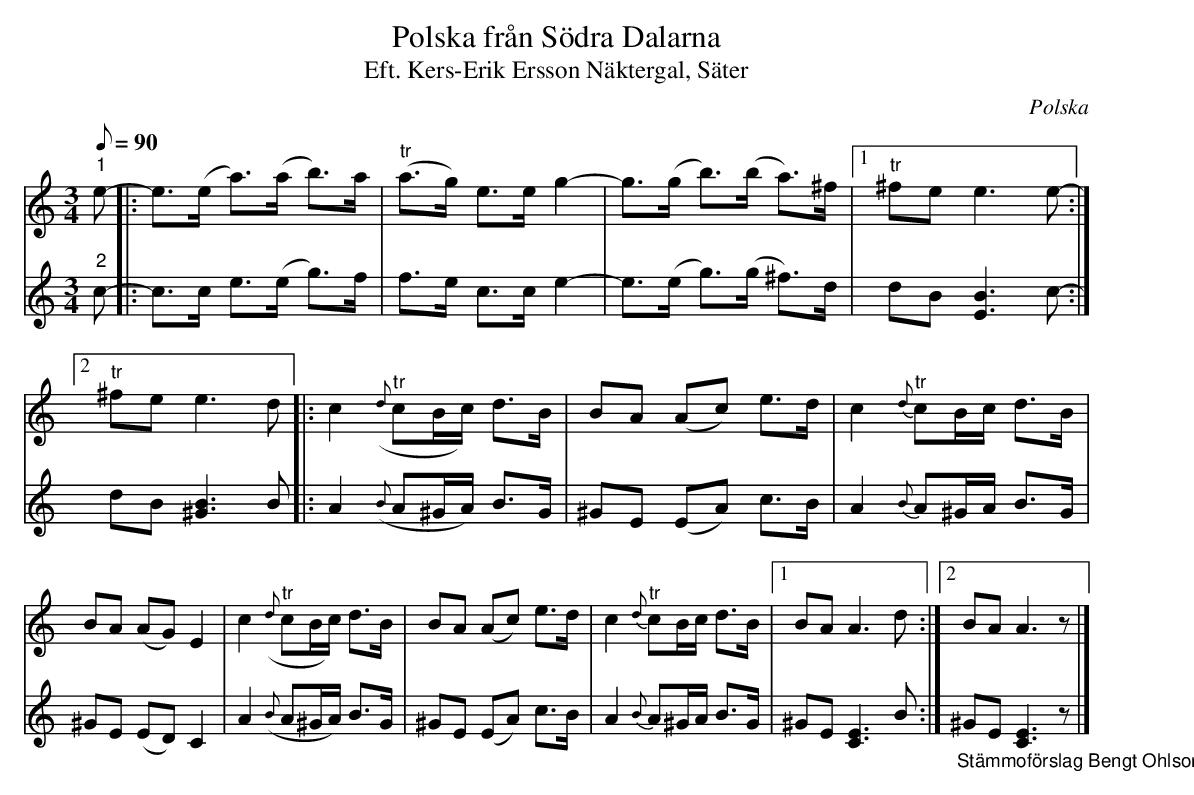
X:1
T:Polska från Södra Dalarna
T:Eft. Kers-Erik Ersson Näktergal, Säter
L:1/8
M:3/4
O:Polska
Q:90
K:none
V:1
"^1" e- [|: e>(e a>)(a b>)a |"^tr" (a>g) e>e g2- | g>(g b>)(b a>)^f |1"^tr" ^fe e3 e- :|]2
"^tr" ^fe e3 d [|: c2({d}"^tr" cB/c/) d>B | BA (Ac) e>d | c2{d}"^tr" cB/c/ d>B | BA (AG) E2 |
c2({d}"^tr" cB/c/) d>B | BA (Ac) e>d | c2{d}"^tr" cB/c/ d>B |1 BA A3 d :|]2 BA A3 z |]
V:2
"^2" c-  [|:  c>c e>(e g>)f  |  f>e c>c e2-  |  e>(e g>)(g ^f>)d  |1  dB [EB]3 c-  :|]2  dB [^GB]3 B  [|:
A2({B} A^G/A/) B>G  |  ^GE (EA) c>B  |  A2{B} A^G/A/ B>G  |  ^GE (ED) C2  |  A2({B} A^G/A/) B>G  |
^GE (EA) c>B  |  A2{B} A^G/A/ B>G  |1  ^GE [CE]3 B  :|]2 "_Stämmoförslag Bengt Ohlson, Hedemora" ^GE [CE]3 z  |]
